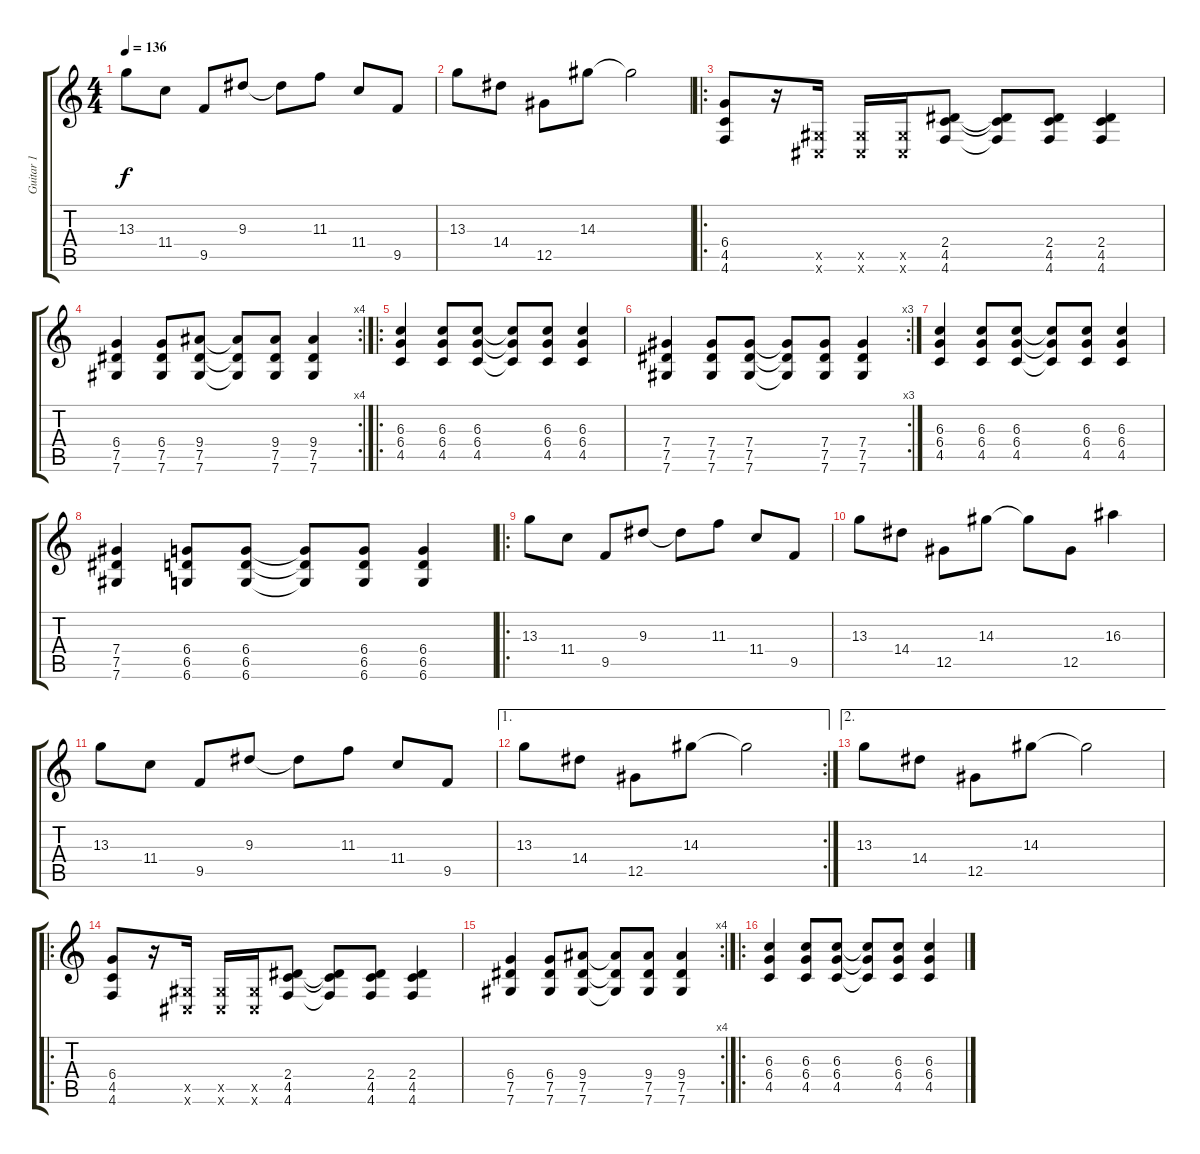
\track ("Guitar 1" "Guitar 1") {instrument distortionguitar}
\staff {score tabs}
\tuning (Eb4 Bb3 Gb3 Db3 Ab2 Db2) {hide}
\ts (4 4)
\tempo 136
\clef g2
\ks c
13.3.8{dy f} 11.4.8 9.5.8 9.3.8 9.3{t}.8 11.3.8 11.4.8 9.5.8 |
13.3.8 14.4.8 12.5.8 14.3.8 14.3{t}.2 |
\ro
(6.4 4.5 4.6).8 r.16 (0.5{x} 0.6{x}).16 (0.5{x} 0.6{x}).16 (0.5{x} 0.6{x}).16 (2.4 4.5 4.6).8 (2.4{t} 4.5{t} 4.6{t}).8 (2.4 4.5 4.6).8 (2.4 4.5 4.6).4 |
\rc 4
(6.4 7.5 7.6).4 (6.4 7.5 7.6).8 (9.4 7.5 7.6).8 (9.4{t} 7.5{t} 7.6{t}).8 (9.4 7.5 7.6).8 (9.4 7.5 7.6).4 |
\ro
(6.3 6.4 4.5).4 (6.3 6.4 4.5).8 (6.3 6.4 4.5).8 (6.3{t} 6.4{t} 4.5{t}).8 (6.3 6.4 4.5).8 (6.3 6.4 4.5).4 |
\rc 3
(7.4 7.5 7.6).4 (7.4 7.5 7.6).8 (7.4 7.5 7.6).8 (7.4{t} 7.5{t} 7.6{t}).8 (7.4 7.5 7.6).8 (7.4 7.5 7.6).4 |
(6.3 6.4 4.5).4 (6.3 6.4 4.5).8 (6.3 6.4 4.5).8 (6.3{t} 6.4{t} 4.5{t}).8 (6.3 6.4 4.5).8 (6.3 6.4 4.5).4 |
(7.4 7.5 7.6).4 (6.4 6.5 6.6).8 (6.4 6.5 6.6).8 (6.4{t} 6.5{t} 6.6{t}).8 (6.4 6.5 6.6).8 (6.4 6.5 6.6).4 |
\ro
13.3.8 11.4.8 9.5.8 9.3.8 9.3{t}.8 11.3.8 11.4.8 9.5.8 |
13.3.8 14.4.8 12.5.8 14.3.8 14.3{t}.8 12.5.8 16.3.4 |
13.3.8 11.4.8 9.5.8 9.3.8 9.3{t}.8 11.3.8 11.4.8 9.5.8 |
\ae 1
\rc 2
13.3.8 14.4.8 12.5.8 14.3.8 14.3{t}.2 |
\ae 2
13.3.8 14.4.8 12.5.8 14.3.8 14.3{t}.2 |
\ro
(6.4 4.5 4.6).8 r.16 (0.5{x} 0.6{x}).16 (0.5{x} 0.6{x}).16 (0.5{x} 0.6{x}).16 (2.4 4.5 4.6).8 (2.4{t} 4.5{t} 4.6{t}).8 (2.4 4.5 4.6).8 (2.4 4.5 4.6).4 |
\rc 4
(6.4 7.5 7.6).4 (6.4 7.5 7.6).8 (9.4 7.5 7.6).8 (9.4{t} 7.5{t} 7.6{t}).8 (9.4 7.5 7.6).8 (9.4 7.5 7.6).4 |
\ro
(6.3 6.4 4.5).4 (6.3 6.4 4.5).8 (6.3 6.4 4.5).8 (6.3{t} 6.4{t} 4.5{t}).8 (6.3 6.4 4.5).8 (6.3 6.4 4.5).4
